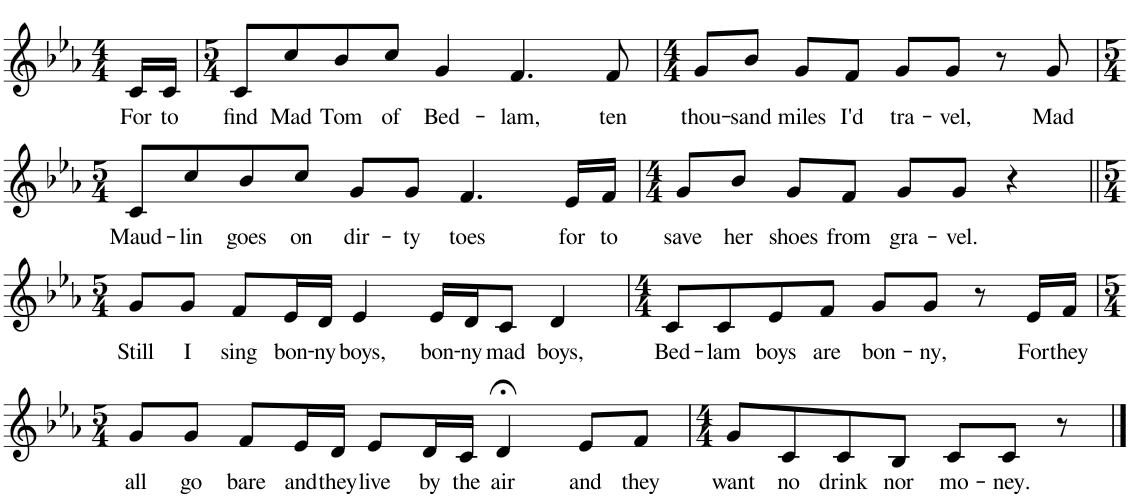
**kern	**text
*part1	*part1
*staff1	*staff1
*I"Piano	*
*I'Pno	*
*clefG2	*
*k[b-e-a-]	*
*E-:	*
*M4/4	*
=1	=1
!	!LO:LY:b
16c/LL	For
!	!LO:LY:b
16c/JJ	to
=2	=2
*M5/4	*
!	!LO:LY:b
8c/L	find
!	!LO:LY:b
8cc/	Mad
!	!LO:LY:b
8b-/	Tom
!	!LO:LY:b
8cc/J	of
!	!LO:LY:b
4g/	Bed-
!	!LO:LY:b
4.f/	-lam,
!	!LO:LY:b
8f/	ten
=3	=3
*M4/4	*
!	!LO:LY:b
8g/L	thou-
!	!LO:LY:b
8b-/J	-sand
!	!LO:LY:b
8g/L	miles
!	!LO:LY:b
8f/J	I'd
!	!LO:LY:b
8g/L	tra-
!	!LO:LY:b
8g/J	-vel,
8r	.
!	!LO:LY:b
8g/	Mad
!!LO:LB:g=z
=4	=4
*M5/4	*
!	!LO:LY:b
8c/L	Maud-
!	!LO:LY:b
8cc/	-lin
!	!LO:LY:b
8b-/	goes
!	!LO:LY:b
8cc/J	on
!	!LO:LY:b
8g/L	dir-
!	!LO:LY:b
8g/J	-ty
!	!LO:LY:b
4.f/	toes
!	!LO:LY:b
16e-/LL	for
!	!LO:LY:b
16f/JJ	to
=5	=5
*M4/4	*
!	!LO:LY:b
8g/L	save
!	!LO:LY:b
8b-/J	her
!	!LO:LY:b
8g/L	shoes
!	!LO:LY:b
8f/J	from
!	!LO:LY:b
8g/L	gra-
!	!LO:LY:b
8g/J	-vel.
4r	.
!!LO:LB:g=z
=6||	=6||
*M5/4	*
!	!LO:LY:b
8g/L	Still
!	!LO:LY:b
8g/J	I
!	!LO:LY:b
8f/L	sing
!	!LO:LY:b
16e-/L	bon-
!	!LO:LY:b
16d/JJ	-ny
!	!LO:LY:b
4e-/	boys,
!	!LO:LY:b
16e-/LL	bon-
!	!LO:LY:b
16d/J	-ny
!	!LO:LY:b
8c/J	mad
!	!LO:LY:b
4d/	boys,
=7	=7
*M4/4	*
!	!LO:LY:b
8c/L	Bed-
!	!LO:LY:b
8c/	-lam
!	!LO:LY:b
8e-/	boys
!	!LO:LY:b
8f/J	are
!	!LO:LY:b
8g/L	bon-
!	!LO:LY:b
8g/J	-ny,
8r	.
!	!LO:LY:b
16e-/LL	For
!	!LO:LY:b
16f/JJ	they
!!LO:LB:g=z
=8	=8
*M5/4	*
!	!LO:LY:b
8g/L	all
!	!LO:LY:b
8g/J	go
!	!LO:LY:b
8f/L	bare
!	!LO:LY:b
16e-/L	and
!	!LO:LY:b
16d/JJ	they
!	!LO:LY:b
8e-/L	live
!	!LO:LY:b
16d/L	by
!	!LO:LY:b
16c/JJ	the
!	!LO:LY:b
4d;</	air
!	!LO:LY:b
8e-/L	and
!	!LO:LY:b
8f/J	they
=9	=9
*M4/4	*
!	!LO:LY:b
8g/L	want
!	!LO:LY:b
8c/	no
!	!LO:LY:b
8c/	drink
!	!LO:LY:b
8B-/J	nor
!	!LO:LY:b
8c/L	mo-
!	!LO:LY:b
8c/J	-ney.
8r	.
==	==
*-	*-
